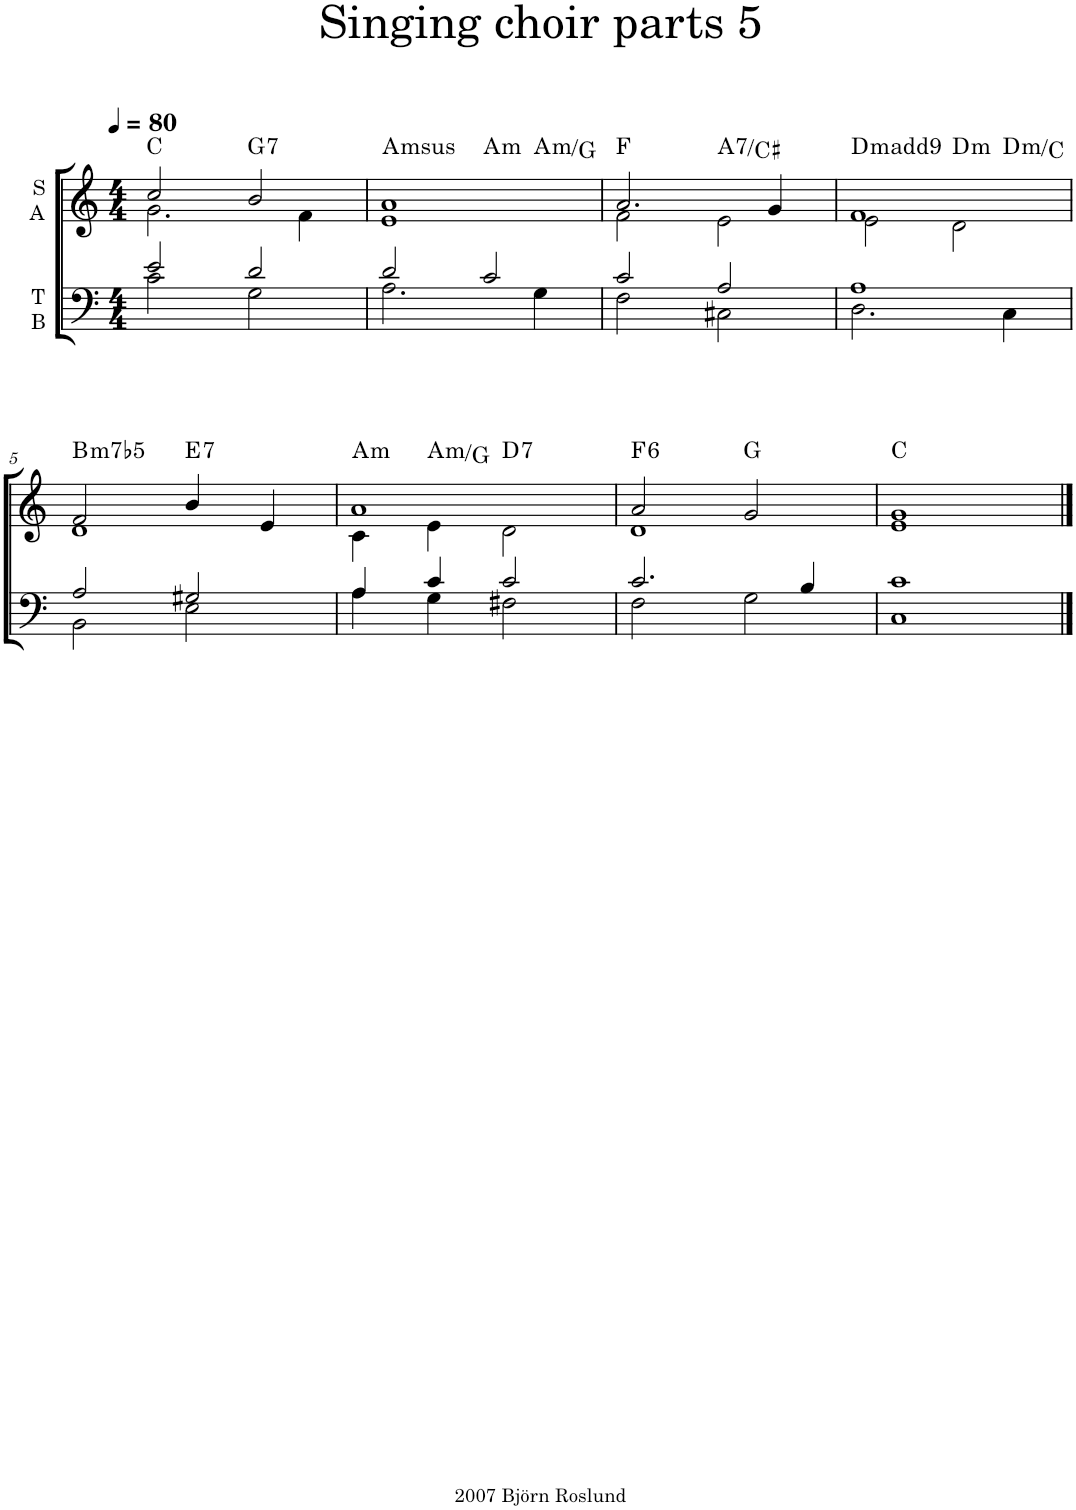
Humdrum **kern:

**kern	**kern	**harte
*part2	*part1	*part1
*staff2	*staff1	*
*I"T B	*I"S A	*
*clefF4	*clefG2	*
*k[]	*k[]	*
*M4/4	*M4/4	*
*MM80	*MM80	*
=1	=1	=1
*^	*^	*
2e/	2c\	2cc/	2.g\	C:maj
!	!	!	!	!LO:H:kt=7
2d/	2G\	2b/	.	G:7
.	.	.	4f\	.
=2	=2	=2	=2	=2
!	!	!	!	!LO:H:kt=sus
*	*	*^	*^	*
2d/	2.A\	1a	1e	2ryy	2.ryy	A:sus4
!	!	!	!	!	!	!LO:H:kt=m
2c/	.	.	.	2ryy	.	A:min
!	!	!	!	!	!	!LO:H:kt=m
.	4G\	.	.	.	4ryy	A:min/b7
*	*	*	*v	*v	*v	*
=3	=3	=3	=3	=3
2c/	2F\	2.a/	2f\	F:maj
!	!	!	!	!LO:H:kt=7
2A/	2C#X\	.	2e\	A:7/3
.	.	4g/	.	.
=4	=4	=4	=4	=4
!	!	!	!	!LO:H:kt=m
*	*	*	*^	*
1A	2.D\	1f	2e\	2.ryy	D:min(9)
!	!	!	!	!	!LO:H:kt=m
.	.	.	2d\	.	D:min
!	!	!	!	!	!LO:H:kt=m
.	4C\	.	.	4ryy	D:min/b7
!!LO:LB:g=z
=5	=5	=5	=5	=5	=5
!	!	!	!	!	!LO:H:kt=m7b5
*	*	*	*v	*v	*
2A/	2BB\	2f/	1d	B:hdim7
!	!	!	!	!LO:H:kt=7
2G#X/	2E\	4b/	.	E:7
.	.	4e/	.	.
=6	=6	=6	=6	=6
!	!	!	!	!LO:H:kt=m
4A/	4A\	1a	4c\	A:min
!	!	!	!	!LO:H:kt=m
4c/	4G\	.	4e\	A:min/b7
!	!	!	!	!LO:H:kt=7
2c/	2F#X\	.	2d\	D:7
=7	=7	=7	=7	=7
!	!	!	!	!LO:H:kt=6
2.c/	2F\	2a/	1d	F:maj6
.	2G\	2g/	.	G:maj
4B/	.	.	.	.
=8	=8	=8	=8	=8
1c	1C	1g	1e	C:maj
*v	*v	*	*	*
*	*v	*v	*
==	==	==
*-	*-	*-
